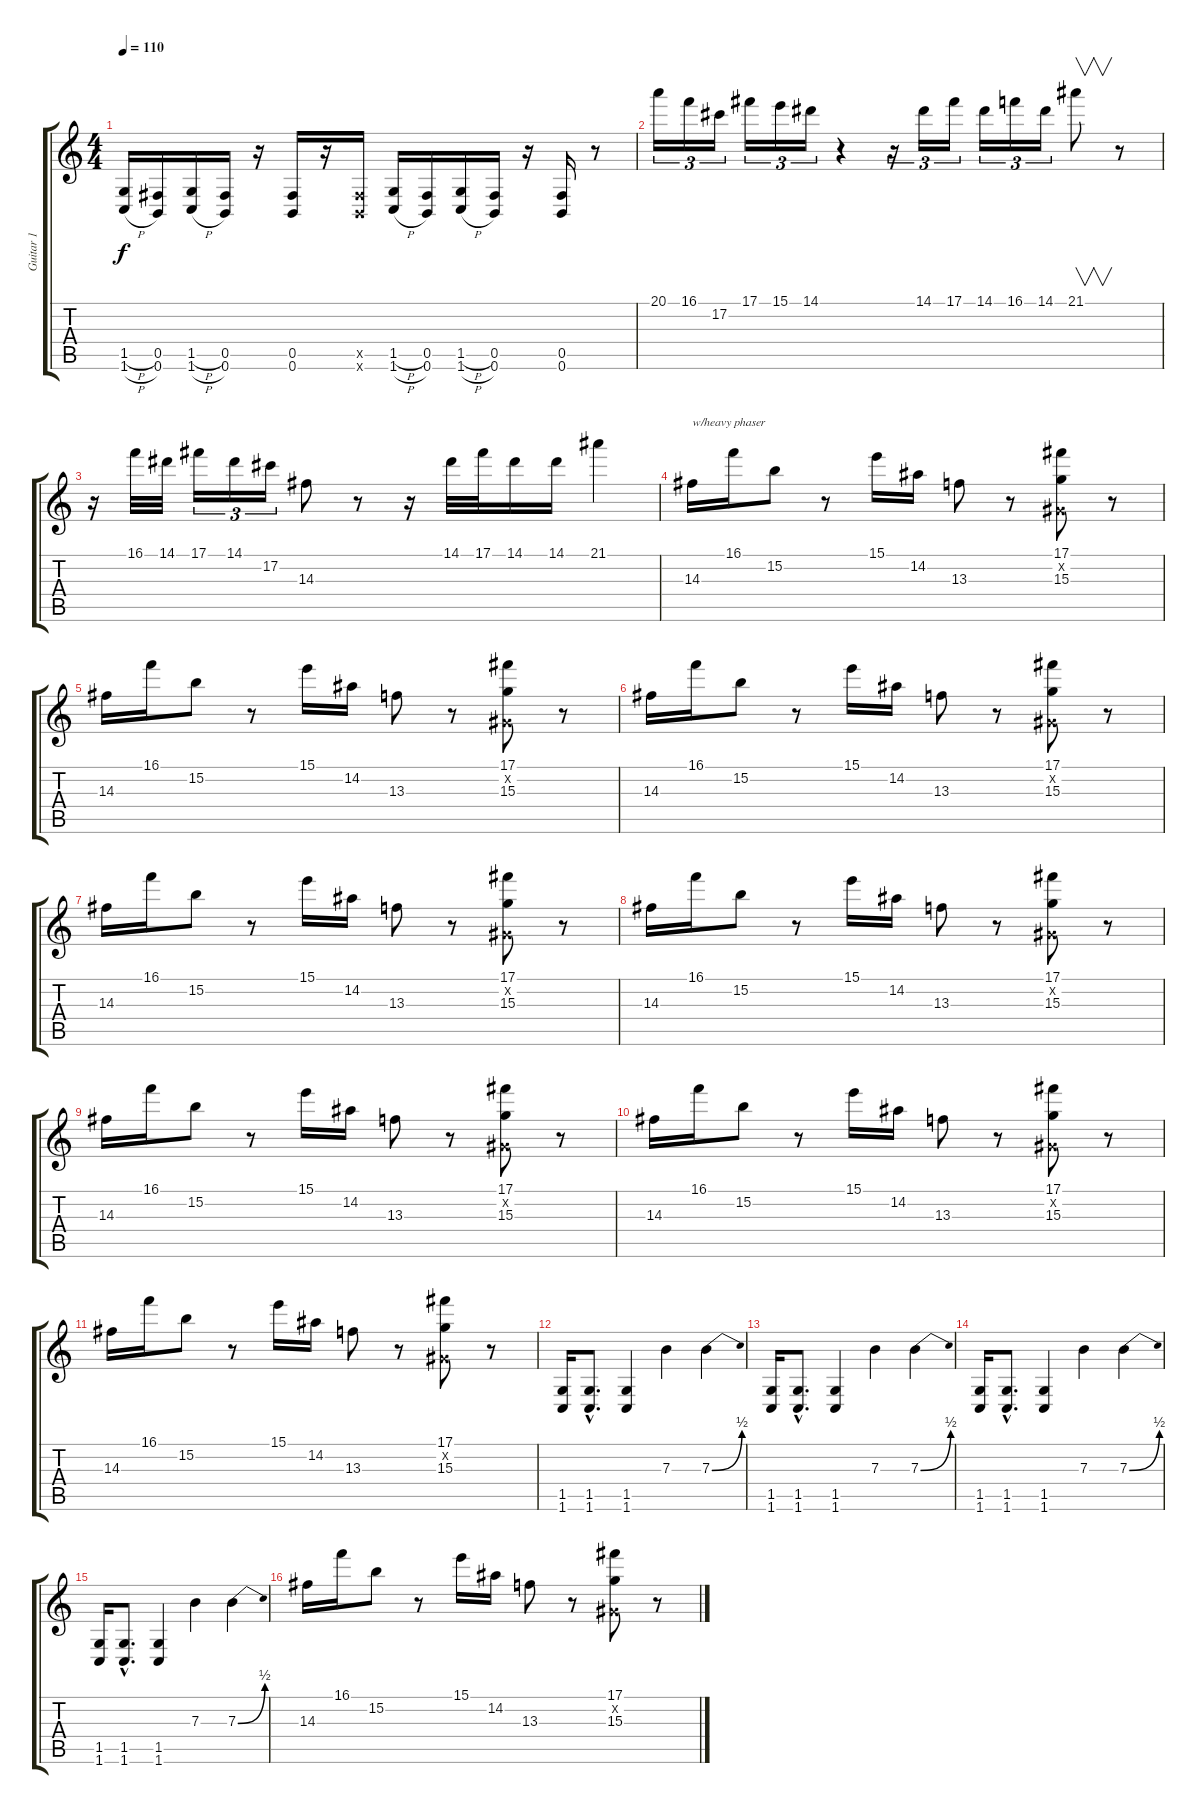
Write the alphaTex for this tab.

\track ("Guitar 1" "Guitar 1") {instrument overdrivenguitar}
\staff {score tabs}
\tuning (Db4 Ab3 E3 B2 Gb2 B1) {hide}
\ts (4 4)
\tempo 110
\clef g2
\ks c
(1.5{h} 1.6{h}).16{dy f} (0.5 0.6).16 (1.5{h} 1.6{h}).16 (0.5 0.6).16 r.16 (0.5 0.6).16 r.16 (0.5{x} 0.6{x}).16 (1.5{h} 1.6{h}).16 (0.5 0.6).16 (1.5{h} 1.6{h}).16 (0.5 0.6).16 r.16 (0.5 0.6).16 r.8 |
20.1.16{tu (3 2)} 16.1.16{tu (3 2)} 17.2.16{tu (3 2)} 17.1.16{tu (3 2)} 15.1.16{tu (3 2)} 14.1.16{tu (3 2)} r.4 r.16{tu (3 2)} 14.1.16{tu (3 2)} 17.1.16{tu (3 2)} 14.1.16{tu (3 2)} 16.1.16{tu (3 2)} 14.1.16{tu (3 2)} 21.1.8{v} r.8 |
r.16 16.1.32 14.1.32 17.1.16{tu (3 2)} 14.1.16{tu (3 2)} 17.2.16{tu (3 2)} 14.3.8 r.8 r.16 14.1.32 17.1.32 14.1.16 14.1.16 21.1.4 |
14.3.16{txt "w/heavy phaser"} 16.1.16 15.2.8 r.8 15.1.16 14.2.16 13.3.8 r.8 (17.1 0.2{x} 15.3).8 r.8 |
14.3.16 16.1.16 15.2.8 r.8 15.1.16 14.2.16 13.3.8 r.8 (17.1 0.2{x} 15.3).8 r.8 |
14.3.16 16.1.16 15.2.8 r.8 15.1.16 14.2.16 13.3.8 r.8 (17.1 0.2{x} 15.3).8 r.8 |
14.3.16 16.1.16 15.2.8 r.8 15.1.16 14.2.16 13.3.8 r.8 (17.1 0.2{x} 15.3).8 r.8 |
14.3.16 16.1.16 15.2.8 r.8 15.1.16 14.2.16 13.3.8 r.8 (17.1 0.2{x} 15.3).8 r.8 |
14.3.16 16.1.16 15.2.8 r.8 15.1.16 14.2.16 13.3.8 r.8 (17.1 0.2{x} 15.3).8 r.8 |
14.3.16 16.1.16 15.2.8 r.8 15.1.16 14.2.16 13.3.8 r.8 (17.1 0.2{x} 15.3).8 r.8 |
14.3.16 16.1.16 15.2.8 r.8 15.1.16 14.2.16 13.3.8 r.8 (17.1 0.2{x} 15.3).8 r.8 |
(1.5 1.6).16 (1.5{hac} 1.6{hac}).8{d} (1.5 1.6).4 7.3.4 7.3{be (bend 0 0 60 2)}.4 |
(1.5 1.6).16 (1.5{hac} 1.6{hac}).8{d} (1.5 1.6).4 7.3.4 7.3{be (bend 0 0 60 2)}.4 |
(1.5 1.6).16 (1.5{hac} 1.6{hac}).8{d} (1.5 1.6).4 7.3.4 7.3{be (bend 0 0 60 2)}.4 |
(1.5 1.6).16 (1.5{hac} 1.6{hac}).8{d} (1.5 1.6).4 7.3.4 7.3{be (bend 0 0 60 2)}.4 |
14.3.16 16.1.16 15.2.8 r.8 15.1.16 14.2.16 13.3.8 r.8 (17.1 0.2{x} 15.3).8 r.8
